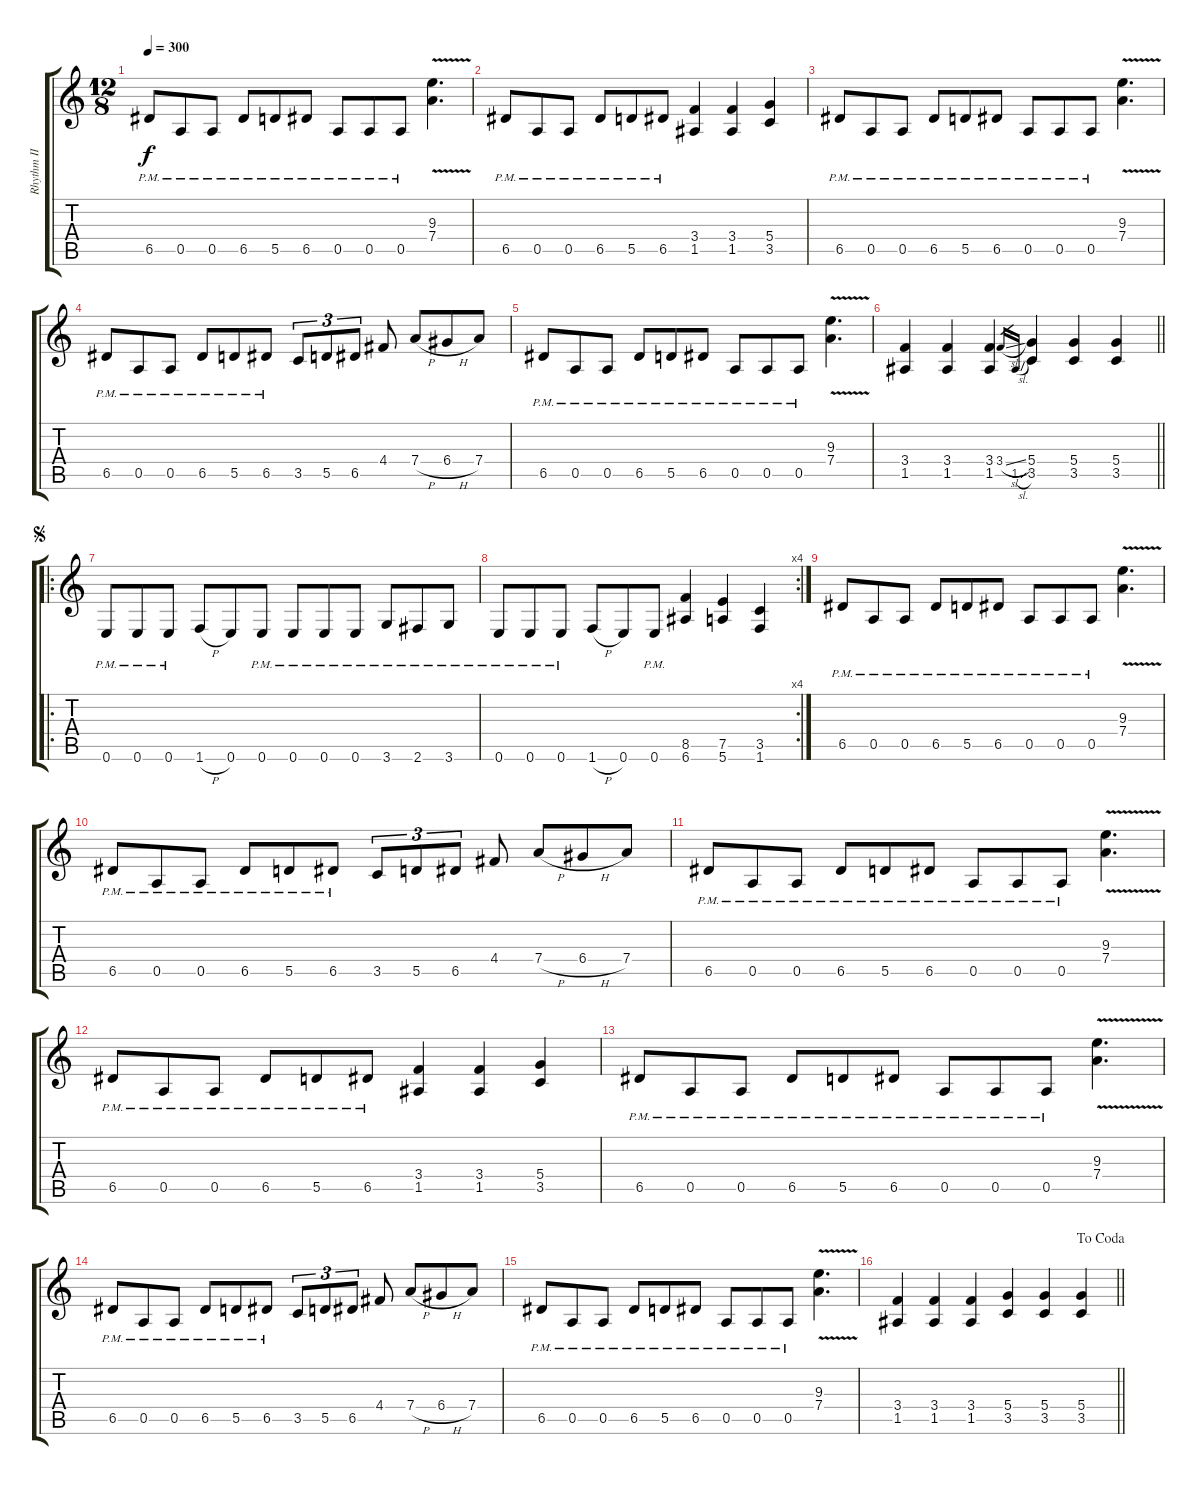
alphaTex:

\track ("Rhythm II" "Rhythm II") {instrument overdrivenguitar}
\staff {score tabs}
\tuning (E4 B3 G3 D3 A2 E2) {hide}
\ts (12 8)
\tempo 300
\clef g2
\ks c
6.5{pm}.8{dy f} 0.5{pm}.8 0.5{pm}.8 6.5{pm}.8 5.5{pm}.8 6.5{pm}.8 0.5{pm}.8 0.5{pm}.8 0.5{pm}.8 (9.3{v} 7.4{v}).4{d} |
6.5{pm}.8 0.5{pm}.8 0.5{pm}.8 6.5{pm}.8 5.5{pm}.8 6.5{pm}.8 (3.4 1.5).4 (3.4 1.5).4 (5.4 3.5).4 |
6.5{pm}.8 0.5{pm}.8 0.5{pm}.8 6.5{pm}.8 5.5{pm}.8 6.5{pm}.8 0.5{pm}.8 0.5{pm}.8 0.5{pm}.8 (9.3{v} 7.4{v}).4{d} |
6.5{pm}.8 0.5{pm}.8 0.5{pm}.8 6.5{pm}.8 5.5{pm}.8 6.5{pm}.8 3.5.8{tu (3 2)} 5.5.8{tu (3 2)} 6.5.8{tu (3 2)} 4.4.8 7.4{h}.8 6.4{h}.8 7.4.8 |
6.5{pm}.8 0.5{pm}.8 0.5{pm}.8 6.5{pm}.8 5.5{pm}.8 6.5{pm}.8 0.5{pm}.8 0.5{pm}.8 0.5{pm}.8 (9.3{v} 7.4{v}).4{d} |
\barLineRight lightlight
(3.4 1.5).4 (3.4 1.5).4 (3.4 1.5).4 3.4{sl}.16{gr} 1.5{sl}.16{gr} (5.4 3.5).4 (5.4 3.5).4 (5.4 3.5).4 |
\ro
\jump segno
0.6{pm}.8 0.6{pm}.8 0.6{pm}.8 1.6{h}.8 0.6.8 0.6{pm}.8 0.6{pm}.8 0.6{pm}.8 0.6{pm}.8 3.6{pm}.8 2.6{pm}.8 3.6{pm}.8 |
\rc 4
0.6{pm}.8 0.6{pm}.8 0.6{pm}.8 1.6{h}.8 0.6.8 0.6{pm}.8 (8.5 6.6).4 (7.5 5.6).4 (3.5 1.6).4 |
6.5{pm}.8 0.5{pm}.8 0.5{pm}.8 6.5{pm}.8 5.5{pm}.8 6.5{pm}.8 0.5{pm}.8 0.5{pm}.8 0.5{pm}.8 (9.3{v} 7.4{v}).4{d} |
6.5{pm}.8 0.5{pm}.8 0.5{pm}.8 6.5{pm}.8 5.5{pm}.8 6.5{pm}.8 3.5.8{tu (3 2)} 5.5.8{tu (3 2)} 6.5.8{tu (3 2)} 4.4.8 7.4{h}.8 6.4{h}.8 7.4.8 |
6.5{pm}.8 0.5{pm}.8 0.5{pm}.8 6.5{pm}.8 5.5{pm}.8 6.5{pm}.8 0.5{pm}.8 0.5{pm}.8 0.5{pm}.8 (9.3{v} 7.4{v}).4{d} |
6.5{pm}.8 0.5{pm}.8 0.5{pm}.8 6.5{pm}.8 5.5{pm}.8 6.5{pm}.8 (3.4 1.5).4 (3.4 1.5).4 (5.4 3.5).4 |
6.5{pm}.8 0.5{pm}.8 0.5{pm}.8 6.5{pm}.8 5.5{pm}.8 6.5{pm}.8 0.5{pm}.8 0.5{pm}.8 0.5{pm}.8 (9.3{v} 7.4{v}).4{d} |
6.5{pm}.8 0.5{pm}.8 0.5{pm}.8 6.5{pm}.8 5.5{pm}.8 6.5{pm}.8 3.5.8{tu (3 2)} 5.5.8{tu (3 2)} 6.5.8{tu (3 2)} 4.4.8 7.4{h}.8 6.4{h}.8 7.4.8 |
6.5{pm}.8 0.5{pm}.8 0.5{pm}.8 6.5{pm}.8 5.5{pm}.8 6.5{pm}.8 0.5{pm}.8 0.5{pm}.8 0.5{pm}.8 (9.3{v} 7.4{v}).4{d} |
\jump dacoda
\barLineRight lightlight
(3.4 1.5).4 (3.4 1.5).4 (3.4 1.5).4 (5.4 3.5).4 (5.4 3.5).4 (5.4 3.5).4
